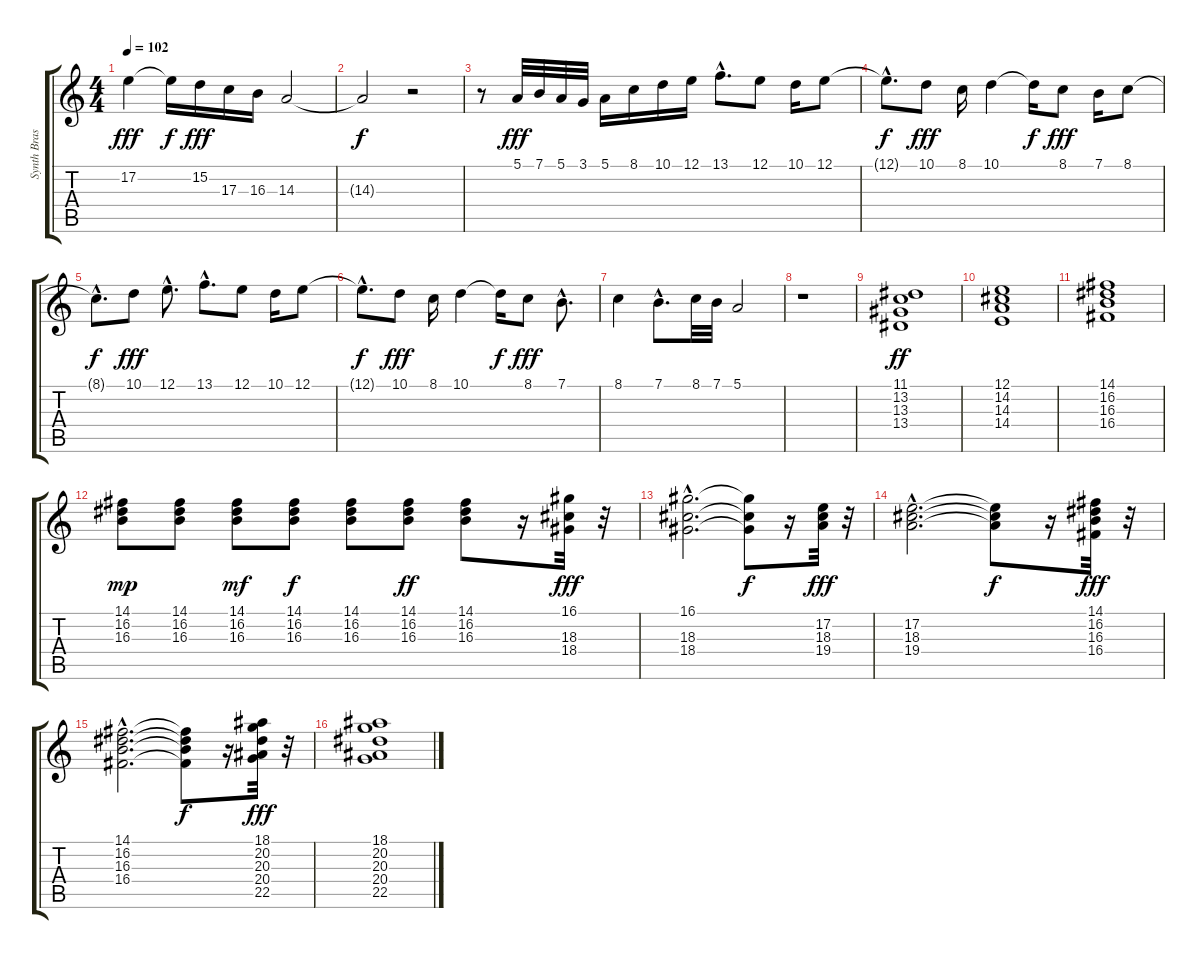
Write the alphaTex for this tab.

\track ("Synth Brass 1(Lead) " "Synth Bras") {instrument synthbrass1}
\staff {score tabs}
\tuning (E4 B3 G3 D3 A2 E2) {hide}
\ts (4 4)
\tempo 102
\clef g2
\ks c
17.2.4{dy fff} 17.2{t}.16{dy f} 15.2.16{dy fff} 17.3.16 16.3.16 14.3.2 |
14.3{t}.2{dy f} r.2 |
r.8 5.1.32{dy fff} 7.1.32 5.1.32 3.1.32 5.1.16 8.1.16 10.1.16 12.1.16 13.1{hac}.8{d} 12.1.8 10.1.16 12.1.8 |
12.1{hac t}.8{d dy f} 10.1.8{dy fff} 8.1.16 10.1.4 10.1{t}.16{dy f} 8.1.8{dy fff} 7.1.16 8.1.8 |
8.1{hac t}.8{d dy f} 10.1.8{dy fff} 12.1{hac}.8{d} 13.1{hac}.8{d} 12.1.8 10.1.16 12.1.8 |
12.1{hac t}.8{d dy f} 10.1.8{dy fff} 8.1.16 10.1.4 10.1{t}.16{dy f} 8.1.8{dy fff} 7.1{hac}.8{d} |
8.1.4 7.1{hac}.8{d} 8.1.32 7.1.32 5.1.2 |
r.1 |
(11.1 13.2 13.3 13.4).1{dy ff} |
(12.1 14.2 14.3 14.4).1 |
(14.1 16.2 16.3 16.4).1 |
(14.1 16.2 16.3).8{dy mp} (14.1 16.2 16.3).8 (14.1 16.2 16.3).8{dy mf} (14.1 16.2 16.3).8{dy f} (14.1 16.2 16.3).8 (14.1 16.2 16.3).8{dy ff} (14.1 16.2 16.3).8 r.16 (16.1 18.3 18.4).32{dy fff} r.32 |
(16.1{hac} 18.3{hac} 18.4{hac}).2{d} (16.1{t} 18.3{t} 18.4{t}).8{dy f} r.16 (17.2 18.3 19.4).32{dy fff} r.32 |
(17.2{hac} 18.3{hac} 19.4{hac}).2{d} (17.2{t} 18.3{t} 19.4{t}).8{dy f} r.16 (14.1 16.2 16.3 16.4).32{dy fff} r.32 |
(14.1{hac} 16.2{hac} 16.3{hac} 16.4{hac}).2{d} (14.1{t} 16.2{t} 16.3{t} 16.4{t}).8{dy f} r.16 (18.1 20.2 20.3 20.4 22.5).32{dy fff} r.32 |
(18.1 20.2 20.3 20.4 22.5).1
